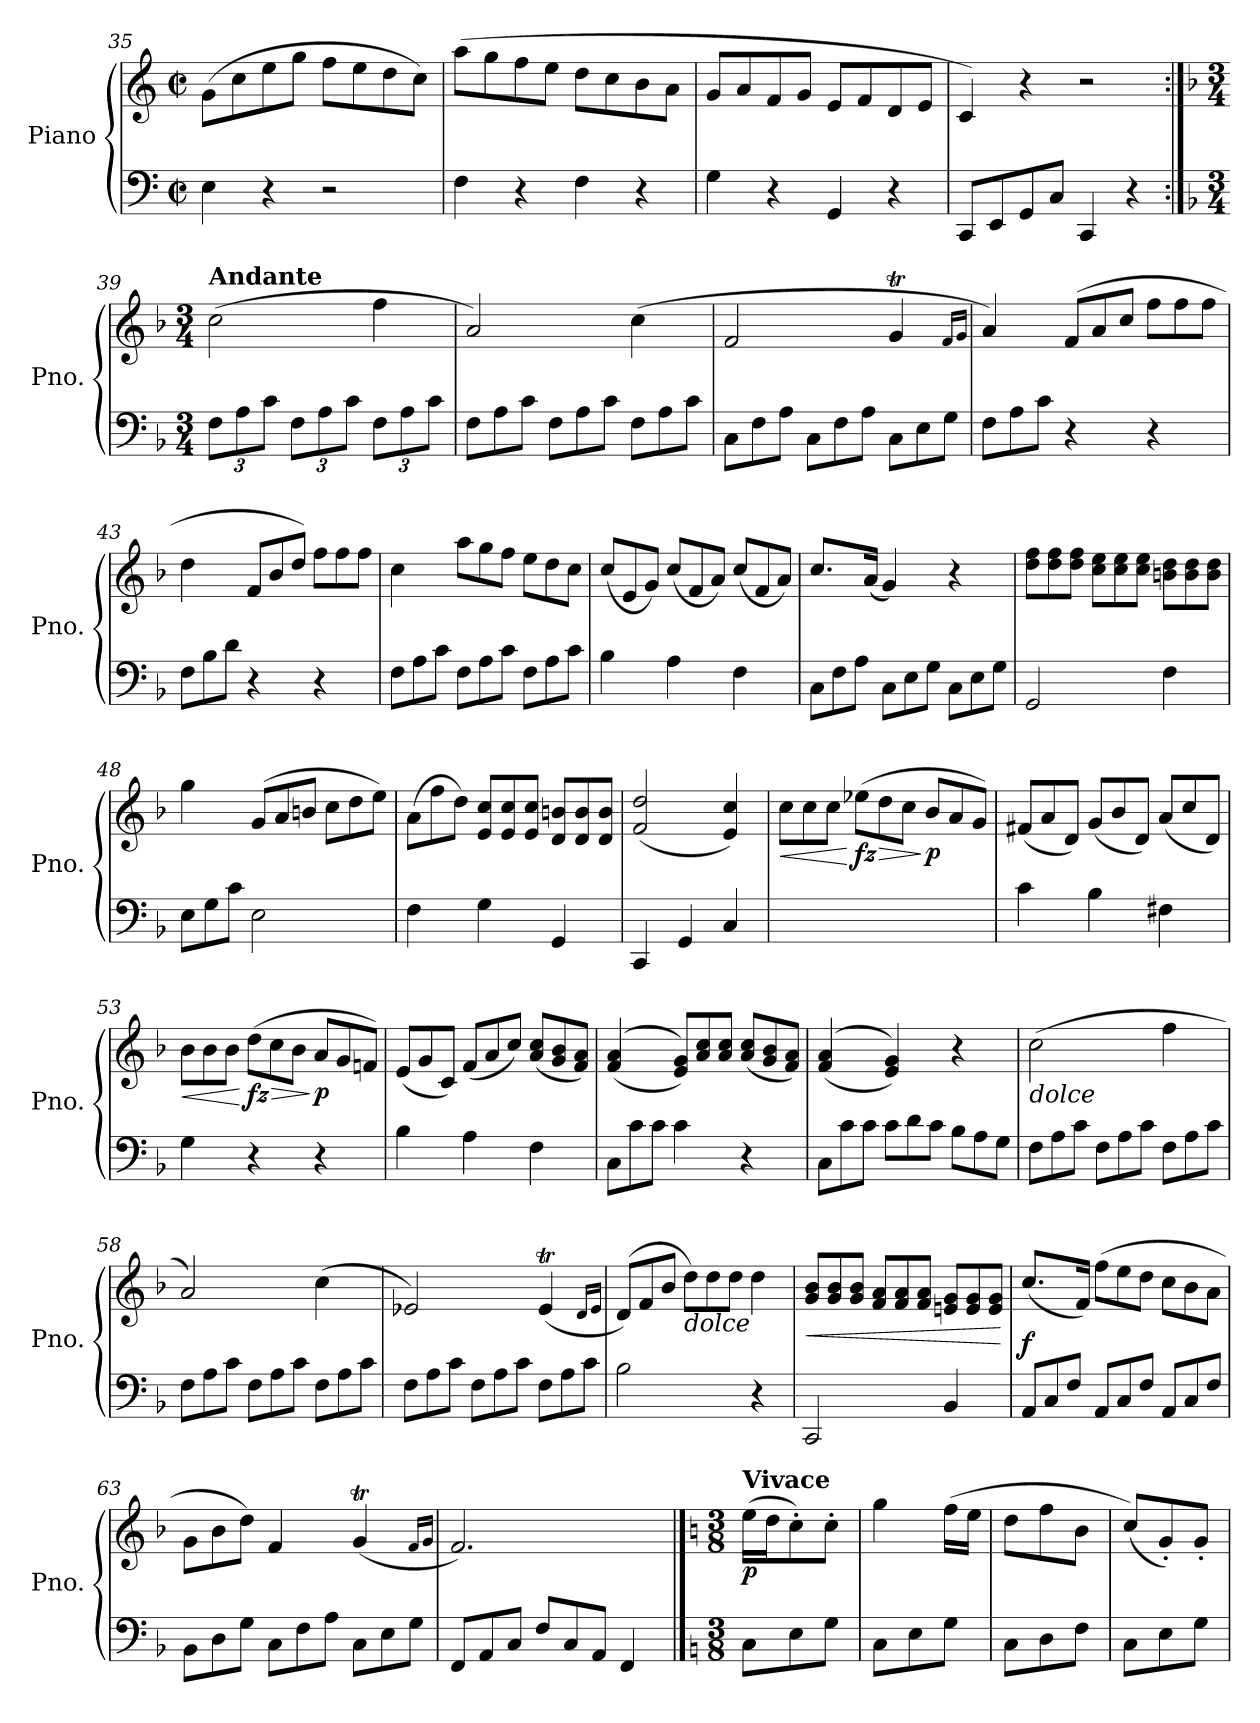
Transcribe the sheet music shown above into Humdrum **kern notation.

**kern	**kern	**dynam
*part1	*part1	*part1
*staff2	*staff1	*staff1/2
*I"Piano	*	*
*I'Pno.	*	*
*clefF4	*clefG2	*
*k[]	*k[]	*
*M2/2	*M2/2	*
*met(c|)	*met(c|)	*
=35	=35	=35
4E\	(8g\L	.
.	8cc\	.
4r	8ee\	.
.	8gg\J	.
2r	8ff\L	.
.	8ee\	.
.	8dd\	.
.	8cc\J)	.
=36	=36	=36
4F\	(8aa\L	.
.	8gg\	.
4r	8ff\	.
.	8ee\J	.
4F\	8dd\L	.
.	8cc\	.
4r	8b\	.
.	8a\J	.
=37	=37	=37
4G\	8g/L	.
.	8a/	.
4r	8f/	.
.	8g/J	.
4GG/	8e/L	.
.	8f/	.
4r	8d/	.
.	8e/J	.
=38	=38	=38
8CC/L	4c/)	.
8EE/	.	.
8GG/	4r	.
8C/J	.	.
4CC/	2r	.
4r	.	.
!!LO:PB:g=z
=39:|!	=39:|!	=39:|!
*k[b-]	*k[b-]	*
*M3/4	*M3/4	*
*Xbrackettup	*	*
*	*MM60	*
!	!LO:TX:a:B:t=Andante	!
12F\L	(2cc\	.
12A\	.	.
12c\J	.	.
12F\L	.	.
12A\	.	.
12c\J	.	.
12F\L	4ff\	.
12A\	.	.
12c\J	.	.
=40	=40	=40
*Xtuplet	*	*
12F\L	2a/)	.
12A\	.	.
12c\J	.	.
12F\L	.	.
12A\	.	.
12c\J	.	.
12F\L	(4cc\	.
12A\	.	.
12c\J	.	.
=41	=41	=41
12C\L	2f/	.
12F\	.	.
12A\J	.	.
12C\L	.	.
12F\	.	.
12A\J	.	.
12C\L	4gT/	.
12E\	.	.
12G\J	.	.
.	16qf/LL	.
.	16qg/JJ	.
=42	=42	=42
(12F\L	4a/)	.
12A\	.	.
12c\J	.	.
*	*Xtuplet	*
4r	(12f/L	.
.	12a/	.
.	12cc/J	.
4r	12ff\L	.
.	12ff\	.
.	12ff\J	.
=43	=43	=43
(12F\L	4dd\	.
12B-\	.	.
12d\J	.	.
4r	12f/L	.
.	12b-/	.
.	12dd/J)	.
4r	12ff\L	.
.	12ff\	.
.	12ff\J	.
!!LO:LB:g=z
=44	=44	=44
12F\L	4cc\	.
12A\	.	.
12c\J	.	.
12F\L	12aa\L	.
12A\	12gg\	.
12c\J	12ff\J	.
12F\L	12ee\L	.
12A\	12dd\	.
12c\J	12cc\J)	.
=45	=45	=45
4B-\	(12cc/L	.
.	12e/	.
.	12g/J)	.
4A\	(12cc/L	.
.	12f/	.
.	12a/J)	.
4F\	(12cc/L	.
.	12f/	.
.	12a/J)	.
=46	=46	=46
12C\L	8.cc/L	.
12F\	.	.
12A\J	.	.
.	(16a/Jk	.
12C\L	4g/)	.
12E\	.	.
12G\J	.	.
12C\L	4r	.
12E\	.	.
12G\J	.	.
=47	=47	=47
2GG/	12dd\ 12ff\L	.
.	12dd\ 12ff\	.
.	12dd\ 12ff\J	.
.	12cc\ 12ee\L	.
.	12cc\ 12ee\	.
.	12cc\ 12ee\J	.
4F\	12bn\ 12dd\L	.
.	12b\ 12dd\	.
.	12b\ 12dd\J	.
=48	=48	=48
12E\L	4gg\	.
12G\	.	.
12c\J	.	.
2E\	(12g/L	.
.	12a/	.
.	12bn/J	.
.	12cc\L	.
.	12dd\	.
.	12ee\J)	.
!!LO:LB:g=z
=49	=49	=49
4F\	(12a\L	.
.	12ff\	.
.	12dd\J)	.
4G\	12e/ 12cc/L	.
.	12e/ 12cc/	.
.	12e/ 12cc/J	.
4GG/	12d/ 12bn/L	.
.	12d/ 12b/	.
.	12d/ 12b/J	.
=50	=50	=50
4CC/	(2f/ 2dd/	.
4GG/	.	.
4C/	4e/ 4cc/)	.
=51	=51	=51
!	!	!LO:HP:b
2.ryy	12cc\L	<
.	12cc\	.
.	12cc\J	.
!	!	!LO:HP:n=1:b
!	!	!LO:DY:n=1:b
.	(12ee-X\L	[ > fz
.	12dd\	.
.	12cc\J	.
!	!	!LO:DY:n=2:b
.	12b-/L	] p
.	12a/	.
.	12g/J)	.
=52	=52	=52
4c\	(12f#X/L	.
.	12a/	.
.	12d/J)	.
4B-\	(12g/L	.
.	12b-/	.
.	12d/J)	.
4F#X\	(12a/L	.
.	12cc/	.
.	12d/J)	.
=53	=53	=53
!	!	!LO:HP:b
4G\	12b-\L	<
.	12b-\	.
.	12b-\J	.
!	!	!LO:HP:n=1:b
!	!	!LO:DY:n=1:b
4r	(12dd\L	[ > fz
.	12cc\	.
.	12b-\J	.
!	!	!LO:DY:n=2:b
4r	12a/L	] p
.	12g/	.
.	12fn/J)	.
=54	=54	=54
4B-\	(12e/L	.
.	12g/	.
.	12c/J)	.
4A\	(12f/L	.
.	12a/	.
.	12cc/J)	.
4F\	(12a/ 12cc/L	.
.	12g/ 12b-/	.
.	12f/ 12a/J)	.
!!LO:LB:g=z
=55	=55	=55
12C\L	((>4f/ 4a/	.
12c\	.	.
12c\J	.	.
4c\	12e/ 12g/L))	.
.	12a/ 12cc/	.
.	12a/ 12cc/J	.
4r	(12a/ 12cc/L	.
.	12g/ 12b-/	.
.	12f/ 12a/J)	.
=56	=56	=56
12C\L	(>(4f/ 4a/	.
12c\	.	.
12c\J	.	.
12c\L	4e/ 4g/))	.
12d\	.	.
12c\J	.	.
12B-\L	4r	.
12A\	.	.
12G\J	.	.
=57	=57	=57
!	!LO:TX:b:i:t=dolce	!
12F\L	(2cc\	.
12A\	.	.
12c\J	.	.
12F\L	.	.
12A\	.	.
12c\J	.	.
12F\L	4ff\	.
12A\	.	.
12c\J	.	.
=58	=58	=58
12F\L	2a/)	.
12A\	.	.
12c\J	.	.
12F\L	.	.
12A\	.	.
12c\J	.	.
12F\L	(4cc\	.
12A\	.	.
12c\J	.	.
=59	=59	=59
12F\L	2e-X/)	.
12A\	.	.
12c\J	.	.
12F\L	.	.
12A\	.	.
12c\J	.	.
12F\L	(4e-T/	.
12A\	.	.
12c\J	.	.
.	16qd/LL	.
.	16qe-/JJ	.
!!LO:LB:g=z
=60	=60	=60
2B-\	(12d/L)	.
.	12f/	.
.	12b-/J	.
!	!LO:TX:b:i:t=dolce	!
.	12dd\L)	.
.	12dd\	.
.	12dd\J	.
4r	4dd\	.
=61	=61	=61
!	!	!LO:HP:b
2CC/	12g/ 12b-/L	<
.	12g/ 12b-/	.
.	12g/ 12b-/J	.
.	12f/ 12a/L	.
.	12f/ 12a/	.
.	12f/ 12a/J	.
4BB-/	12en/ 12g/L	.
.	12e/ 12g/	.
.	12e/ 12g/J	.
.	.	[
=62	=62	=62
!	!	!LO:DY:a=2
12AA/L	(8.cc/L	f
12C/	.	.
12F/J	.	.
.	16f/Jk)	.
12AA/L	(12ff\L	.
12C/	12ee\	.
12F/J	12dd\J	.
12AA/L	12cc\L	.
12C/	12b-\	.
12F/J	12a\J	.
=63	=63	=63
12BB-\L	12g\L	.
12D\	12b-\	.
12G\J	12dd\J)	.
12C\L	4f/	.
12F\	.	.
12A\J	.	.
12C\L	(4gT/	.
12E\	.	.
12G\J	.	.
.	16qf/LL	.
.	16qg/JJ	.
=64	=64	=64
12FF/L	2.f/)	.
12AA/	.	.
12C/J	.	.
12F/L	.	.
12C/	.	.
12AA/J	.	.
4FF/	.	.
!!LO:LB:g=z
==65	==65	==65
*k[]	*k[]	*
*M3/8	*M3/8	*
*	*MM125	*
!	!LO:TX:a:B:t=Vivace	!
!	!	!LO:DY:b
8C\L	(16ee\LL	p
.	16dd\J	.
8E\	8cc'\)	.
8G\J	8cc'\J	.
=66	=66	=66
8C\L	4gg\	.
8E\	.	.
8G\J	(16ff\LL	.
.	16ee\JJ	.
=67	=67	=67
8C\L	8dd\L	.
8D\	8ff\	.
8F\J	8b\J	.
=68	=68	=68
8C\L	(8cc/L)	.
8E\	8g'/)	.
8G\J	8g'/J	.
=	=	=
*-	*-	*-
